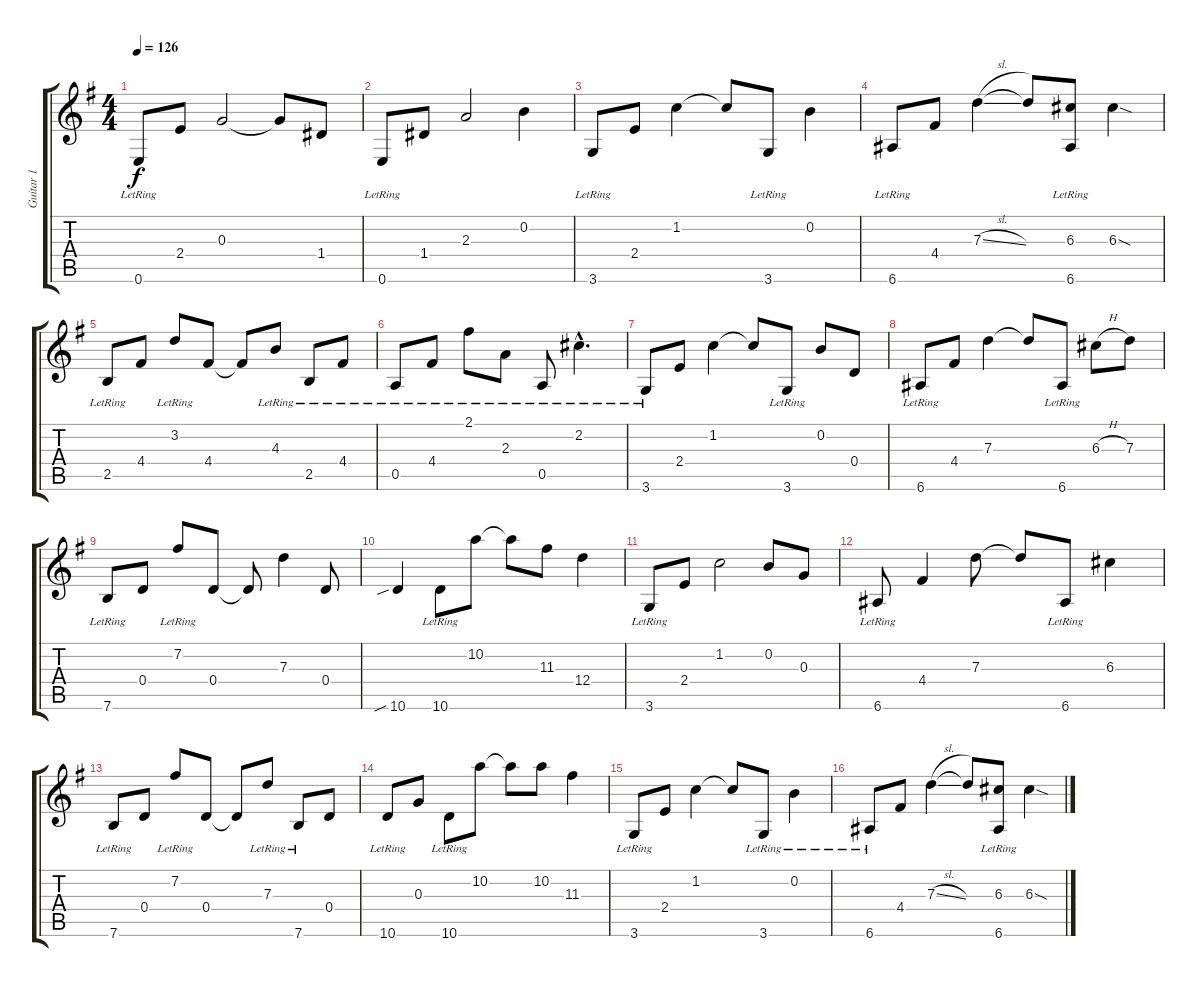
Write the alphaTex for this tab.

\track ("Guitar 1" "Guitar 1") {instrument electricguitarjazz}
\staff {score tabs}
\tuning (E4 B3 G3 D3 A2 E2) {hide}
\ts (4 4)
\tempo 126
\clef g2
\ks g
0.6{lr}.8{dy f} 2.4.8 0.3.2 0.3{t}.8 1.4.8 |
0.6{lr}.8 1.4.8 2.3.2 0.2.4 |
3.6{lr}.8 2.4.8 1.2.4 1.2{t}.8 3.6{lr}.8 0.2.4 |
6.6{lr}.8 4.4.8 7.3{sl}.4 7.3{t}.8 (6.3 6.6{lr}).8 6.3{sod}.4 |
2.5{lr}.8 4.4.8 3.2{lr}.8 4.4.8 4.4{t}.8 4.3{lr}.8 2.5{lr}.8 4.4{lr}.8 |
0.5{lr}.8 4.4{lr}.8 2.1{lr}.8 2.3{lr}.8 0.5{lr}.8 2.2{hac lr}.4{d} |
3.6{lr}.8 2.4.8 1.2.4 1.2{t}.8 3.6{lr}.8 0.2.8 0.4.8 |
6.6{lr}.8 4.4.8 7.3.4 7.3{t}.8 6.6{lr}.8 6.3{h}.8 7.3.8 |
7.6{lr}.8 0.4.8 7.2{lr}.8 0.4.8 0.4{t}.8 7.3.4 0.4.8 |
10.6{sib}.4 10.6{lr}.8 10.2.8 10.2{t}.8 11.3.8 12.4.4 |
3.6{lr}.8 2.4.8 1.2.2 0.2.8 0.3.8 |
6.6{lr}.8 4.4.4 7.3.8 7.3{t}.8 6.6{lr}.8 6.3.4 |
7.6{lr}.8 0.4.8 7.2{lr}.8 0.4.8 0.4{t}.8 7.3{lr}.8 7.6{lr}.8 0.4.8 |
10.6{lr}.8 0.3.8 10.6{lr}.8 10.2.8 10.2{t}.8 10.2.8 11.3.4 |
3.6{lr}.8 2.4.8 1.2.4 1.2{t}.8 3.6{lr}.8 0.2{lr}.4 |
6.6{lr}.8 4.4.8 7.3{sl}.4 7.3{t}.8 (6.3 6.6{lr}).8 6.3{sod}.4
